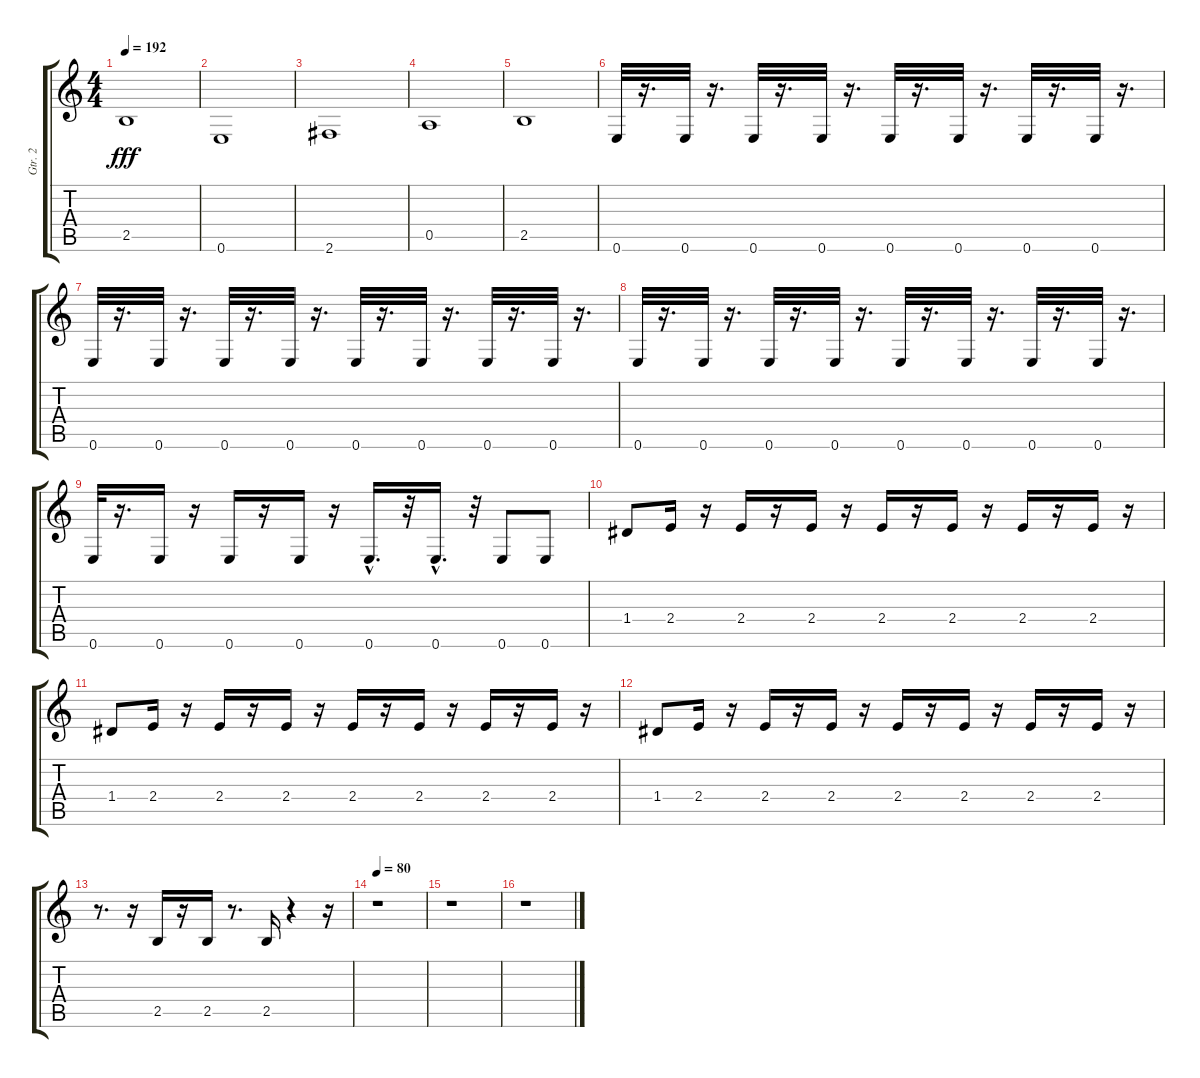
\track ("Gtr. 2" "Gtr. 2") {instrument overdrivenguitar}
\staff {score tabs}
\tuning (E4 B3 G3 D3 A2 E2) {hide}
\ts (4 4)
\tempo 192
\clef g2
\ks c
2.5.1{dy fff} |
0.6.1 |
2.6.1 |
0.5.1 |
2.5.1 |
0.6.32 r.16{d} 0.6.32 r.16{d} 0.6.32 r.16{d} 0.6.32 r.16{d} 0.6.32 r.16{d} 0.6.32 r.16{d} 0.6.32 r.16{d} 0.6.32 r.16{d} |
0.6.32 r.16{d} 0.6.32 r.16{d} 0.6.32 r.16{d} 0.6.32 r.16{d} 0.6.32 r.16{d} 0.6.32 r.16{d} 0.6.32 r.16{d} 0.6.32 r.16{d} |
0.6.32 r.16{d} 0.6.32 r.16{d} 0.6.32 r.16{d} 0.6.32 r.16{d} 0.6.32 r.16{d} 0.6.32 r.16{d} 0.6.32 r.16{d} 0.6.32 r.16{d} |
0.6.32 r.16{d} 0.6.16 r.16 0.6.16 r.16 0.6.16 r.16 0.6{hac}.16{d} r.32 0.6{hac}.16{d} r.32 0.6.8 0.6.8 |
1.4.8 2.4.16 r.16 2.4.16 r.16 2.4.16 r.16 2.4.16 r.16 2.4.16 r.16 2.4.16 r.16 2.4.16 r.16 |
1.4.8 2.4.16 r.16 2.4.16 r.16 2.4.16 r.16 2.4.16 r.16 2.4.16 r.16 2.4.16 r.16 2.4.16 r.16 |
1.4.8 2.4.16 r.16 2.4.16 r.16 2.4.16 r.16 2.4.16 r.16 2.4.16 r.16 2.4.16 r.16 2.4.16 r.16 |
r.8{d} r.16 2.5.16 r.16 2.5.16 r.8{d} 2.5.16 r.4 r.16 |
\tempo 80
r.1 |
r.1 |
r.1
